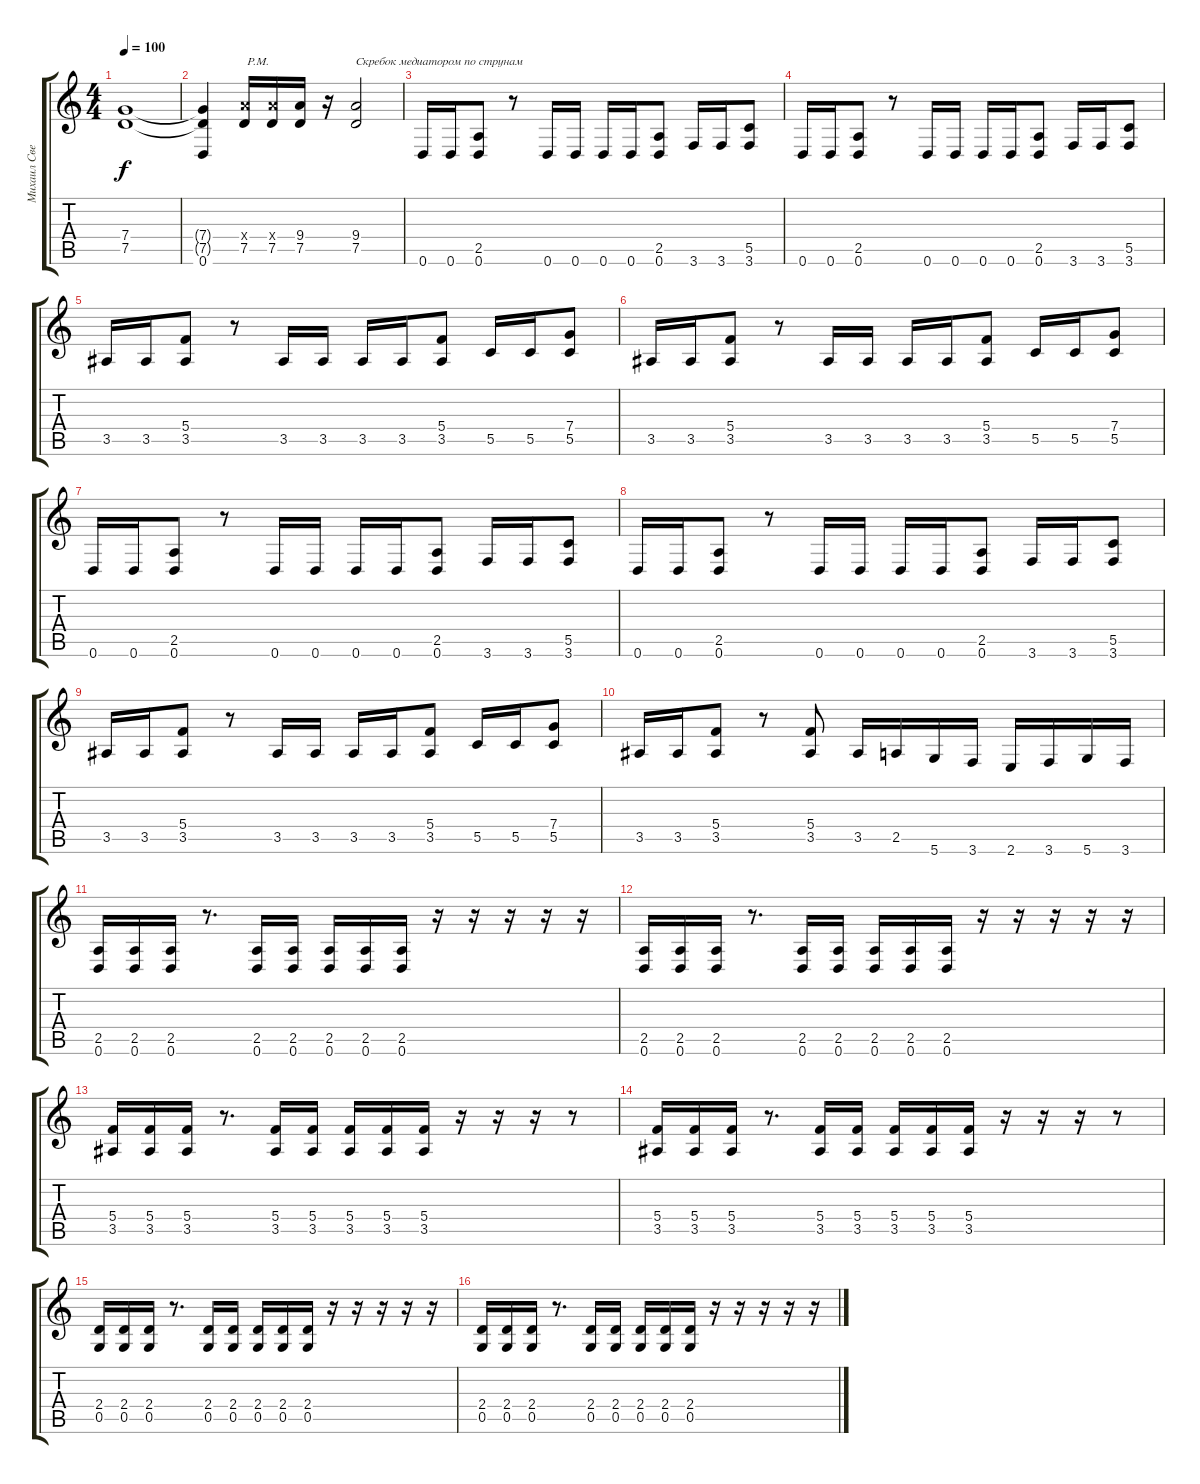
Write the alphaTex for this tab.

\track ("Михаил Светлов" "Михаил Све") {instrument distortionguitar}
\staff {score tabs}
\tuning (D4 A3 F3 C3 G2 D2) {hide}
\ts (4 4)
\tempo 100
\clef g2
\ks c
(7.4 7.5).1{dy f} |
(7.4{t} 7.5{t} 0.6{t}).4 (9.4{x} 7.5).16{txt " P.M."} (9.4{x} 7.5).16 (9.4 7.5).16 r.16 (9.4 7.5).2{txt "Скребок медиатором по струнам"} |
0.6.16 0.6.16 (2.5 0.6).8 r.8 0.6.16 0.6.16 0.6.16 0.6.16 (2.5 0.6).8 3.6.16 3.6.16 (5.5 3.6).8 |
0.6.16 0.6.16 (2.5 0.6).8 r.8 0.6.16 0.6.16 0.6.16 0.6.16 (2.5 0.6).8 3.6.16 3.6.16 (5.5 3.6).8 |
3.5.16 3.5.16 (5.4 3.5).8 r.8 3.5.16 3.5.16 3.5.16 3.5.16 (5.4 3.5).8 5.5.16 5.5.16 (7.4 5.5).8 |
3.5.16 3.5.16 (5.4 3.5).8 r.8 3.5.16 3.5.16 3.5.16 3.5.16 (5.4 3.5).8 5.5.16 5.5.16 (7.4 5.5).8 |
0.6.16 0.6.16 (2.5 0.6).8 r.8 0.6.16 0.6.16 0.6.16 0.6.16 (2.5 0.6).8 3.6.16 3.6.16 (5.5 3.6).8 |
0.6.16 0.6.16 (2.5 0.6).8 r.8 0.6.16 0.6.16 0.6.16 0.6.16 (2.5 0.6).8 3.6.16 3.6.16 (5.5 3.6).8 |
3.5.16 3.5.16 (5.4 3.5).8 r.8 3.5.16 3.5.16 3.5.16 3.5.16 (5.4 3.5).8 5.5.16 5.5.16 (7.4 5.5).8 |
3.5.16 3.5.16 (5.4 3.5).8 r.8 (5.4 3.5).8 3.5.16 2.5.16 5.6.16 3.6.16 2.6.16 3.6.16 5.6.16 3.6.16 |
(2.5 0.6).16 (2.5 0.6).16 (2.5 0.6).16 r.8{d} (2.5 0.6).16 (2.5 0.6).16 (2.5 0.6).16 (2.5 0.6).16 (2.5 0.6).16 r.16 r.16 r.16 r.16 r.16 |
(2.5 0.6).16 (2.5 0.6).16 (2.5 0.6).16 r.8{d} (2.5 0.6).16 (2.5 0.6).16 (2.5 0.6).16 (2.5 0.6).16 (2.5 0.6).16 r.16 r.16 r.16 r.16 r.16 |
(5.4 3.5).16 (5.4 3.5).16 (5.4 3.5).16 r.8{d} (5.4 3.5).16 (5.4 3.5).16 (5.4 3.5).16 (5.4 3.5).16 (5.4 3.5).16 r.16 r.16 r.16 r.8 |
(5.4 3.5).16 (5.4 3.5).16 (5.4 3.5).16 r.8{d} (5.4 3.5).16 (5.4 3.5).16 (5.4 3.5).16 (5.4 3.5).16 (5.4 3.5).16 r.16 r.16 r.16 r.8 |
(2.4 0.5).16 (2.4 0.5).16 (2.4 0.5).16 r.8{d} (2.4 0.5).16 (2.4 0.5).16 (2.4 0.5).16 (2.4 0.5).16 (2.4 0.5).16 r.16 r.16 r.16 r.16 r.16 |
(2.4 0.5).16 (2.4 0.5).16 (2.4 0.5).16 r.8{d} (2.4 0.5).16 (2.4 0.5).16 (2.4 0.5).16 (2.4 0.5).16 (2.4 0.5).16 r.16 r.16 r.16 r.16 r.16
